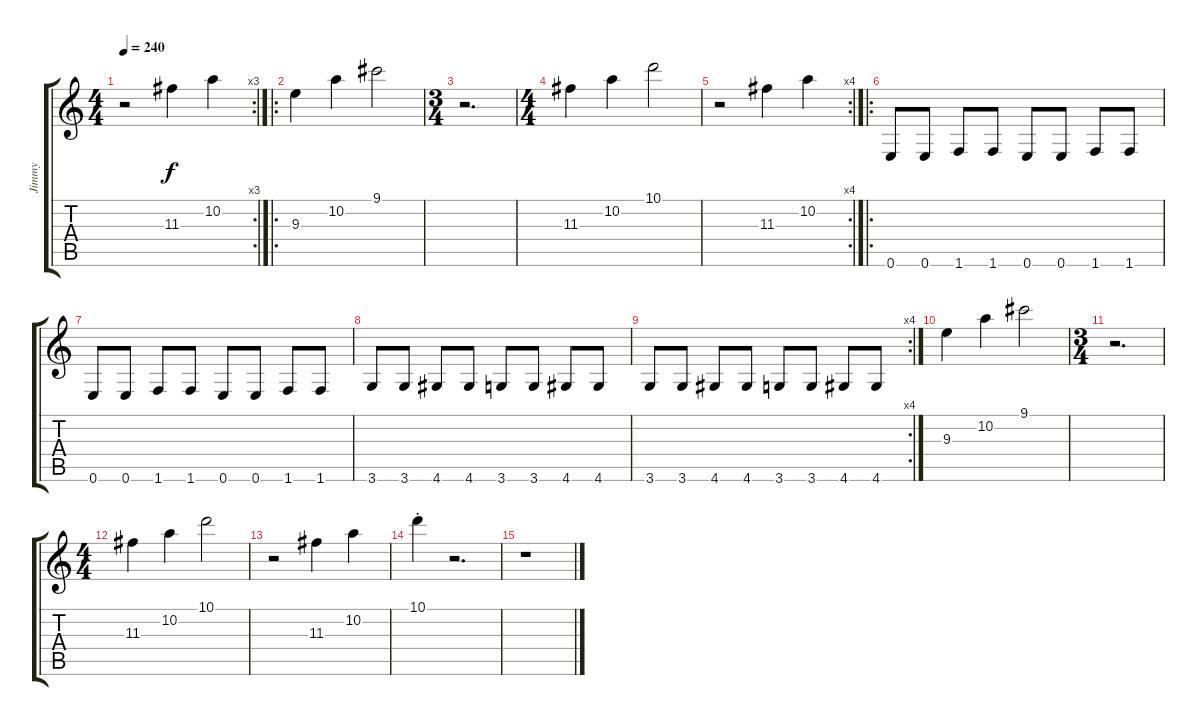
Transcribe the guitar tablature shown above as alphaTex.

\track ("Jimmy" "Jimmy") {instrument overdrivenguitar}
\staff {score tabs}
\tuning (E4 B3 G3 D3 A2 E2) {hide}
\rc 3
\ts (4 4)
\tempo 240
\clef g2
\ks c
r.2{dy f} 11.3.4 10.2.4 |
\ro
9.3.4 10.2.4 9.1.2 |
\ts (3 4)
r.2{d} |
\ts (4 4)
11.3.4 10.2.4 10.1.2 |
\rc 4
r.2 11.3.4 10.2.4 |
\ro
0.6.8 0.6.8 1.6.8 1.6.8 0.6.8 0.6.8 1.6.8 1.6.8 |
0.6.8 0.6.8 1.6.8 1.6.8 0.6.8 0.6.8 1.6.8 1.6.8 |
3.6.8 3.6.8 4.6.8 4.6.8 3.6.8 3.6.8 4.6.8 4.6.8 |
\rc 4
3.6.8 3.6.8 4.6.8 4.6.8 3.6.8 3.6.8 4.6.8 4.6.8 |
9.3.4 10.2.4 9.1.2 |
\ts (3 4)
r.2{d} |
\ts (4 4)
11.3.4 10.2.4 10.1.2 |
r.2 11.3.4 10.2.4 |
10.1{st}.4 r.2{d} |
r.1
